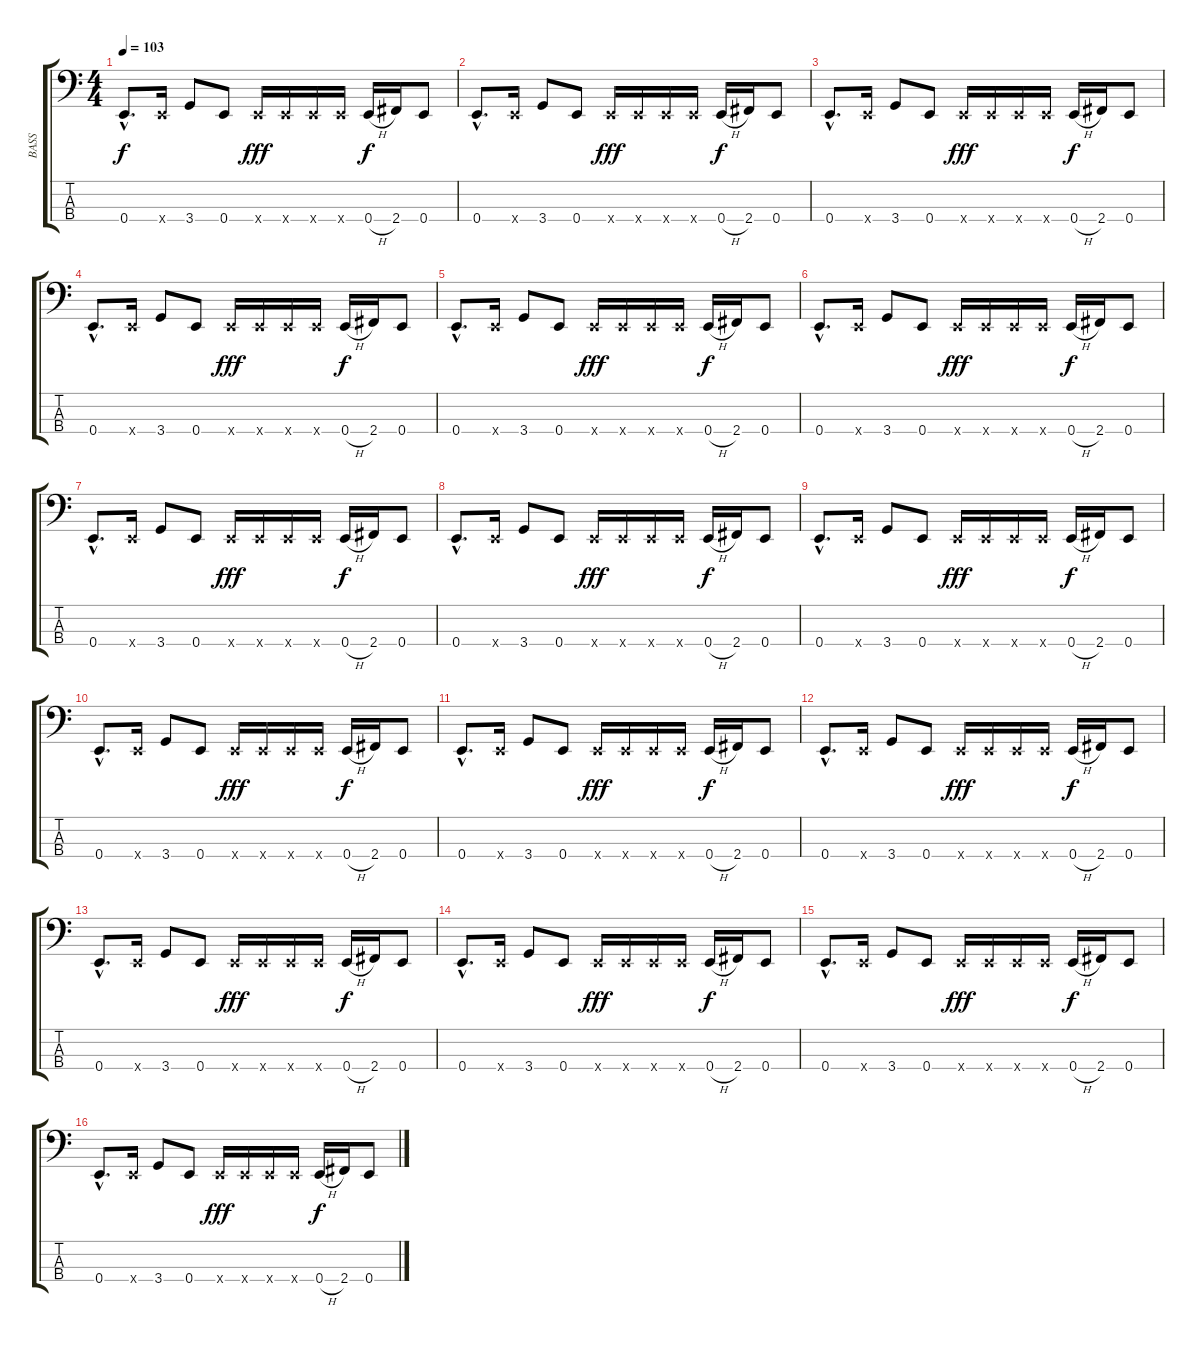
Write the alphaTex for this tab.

\track ("BASS" "BASS") {instrument electricbassfinger}
\staff {score tabs}
\tuning (G2 D2 A1 E1) {hide}
\ts (4 4)
\tempo 103
\clef f4
\ks c
0.4{hac}.8{d dy f instrument electricbassfinger} 0.4{x}.16 3.4.8 0.4.8 0.4{x}.16{dy fff} 0.4{x}.16 0.4{x}.16 0.4{x}.16 0.4{h}.16{dy f} 2.4.16 0.4.8 |
0.4{hac}.8{d} 0.4{x}.16 3.4.8 0.4.8 0.4{x}.16{dy fff} 0.4{x}.16 0.4{x}.16 0.4{x}.16 0.4{h}.16{dy f} 2.4.16 0.4.8 |
0.4{hac}.8{d} 0.4{x}.16 3.4.8 0.4.8 0.4{x}.16{dy fff} 0.4{x}.16 0.4{x}.16 0.4{x}.16 0.4{h}.16{dy f} 2.4.16 0.4.8 |
0.4{hac}.8{d} 0.4{x}.16 3.4.8 0.4.8 0.4{x}.16{dy fff} 0.4{x}.16 0.4{x}.16 0.4{x}.16 0.4{h}.16{dy f} 2.4.16 0.4.8 |
0.4{hac}.8{d} 0.4{x}.16 3.4.8 0.4.8 0.4{x}.16{dy fff} 0.4{x}.16 0.4{x}.16 0.4{x}.16 0.4{h}.16{dy f} 2.4.16 0.4.8 |
0.4{hac}.8{d} 0.4{x}.16 3.4.8 0.4.8 0.4{x}.16{dy fff} 0.4{x}.16 0.4{x}.16 0.4{x}.16 0.4{h}.16{dy f} 2.4.16 0.4.8 |
0.4{hac}.8{d} 0.4{x}.16 3.4.8 0.4.8 0.4{x}.16{dy fff} 0.4{x}.16 0.4{x}.16 0.4{x}.16 0.4{h}.16{dy f} 2.4.16 0.4.8 |
0.4{hac}.8{d} 0.4{x}.16 3.4.8 0.4.8 0.4{x}.16{dy fff} 0.4{x}.16 0.4{x}.16 0.4{x}.16 0.4{h}.16{dy f} 2.4.16 0.4.8 |
0.4{hac}.8{d} 0.4{x}.16 3.4.8 0.4.8 0.4{x}.16{dy fff} 0.4{x}.16 0.4{x}.16 0.4{x}.16 0.4{h}.16{dy f} 2.4.16 0.4.8 |
0.4{hac}.8{d} 0.4{x}.16 3.4.8 0.4.8 0.4{x}.16{dy fff} 0.4{x}.16 0.4{x}.16 0.4{x}.16 0.4{h}.16{dy f} 2.4.16 0.4.8 |
0.4{hac}.8{d} 0.4{x}.16 3.4.8 0.4.8 0.4{x}.16{dy fff} 0.4{x}.16 0.4{x}.16 0.4{x}.16 0.4{h}.16{dy f} 2.4.16 0.4.8 |
0.4{hac}.8{d} 0.4{x}.16 3.4.8 0.4.8 0.4{x}.16{dy fff} 0.4{x}.16 0.4{x}.16 0.4{x}.16 0.4{h}.16{dy f} 2.4.16 0.4.8 |
0.4{hac}.8{d} 0.4{x}.16 3.4.8 0.4.8 0.4{x}.16{dy fff} 0.4{x}.16 0.4{x}.16 0.4{x}.16 0.4{h}.16{dy f} 2.4.16 0.4.8 |
0.4{hac}.8{d} 0.4{x}.16 3.4.8 0.4.8 0.4{x}.16{dy fff} 0.4{x}.16 0.4{x}.16 0.4{x}.16 0.4{h}.16{dy f} 2.4.16 0.4.8 |
0.4{hac}.8{d} 0.4{x}.16 3.4.8 0.4.8 0.4{x}.16{dy fff} 0.4{x}.16 0.4{x}.16 0.4{x}.16 0.4{h}.16{dy f} 2.4.16 0.4.8 |
0.4{hac}.8{d} 0.4{x}.16 3.4.8 0.4.8 0.4{x}.16{dy fff} 0.4{x}.16 0.4{x}.16 0.4{x}.16 0.4{h}.16{dy f} 2.4.16 0.4.8
